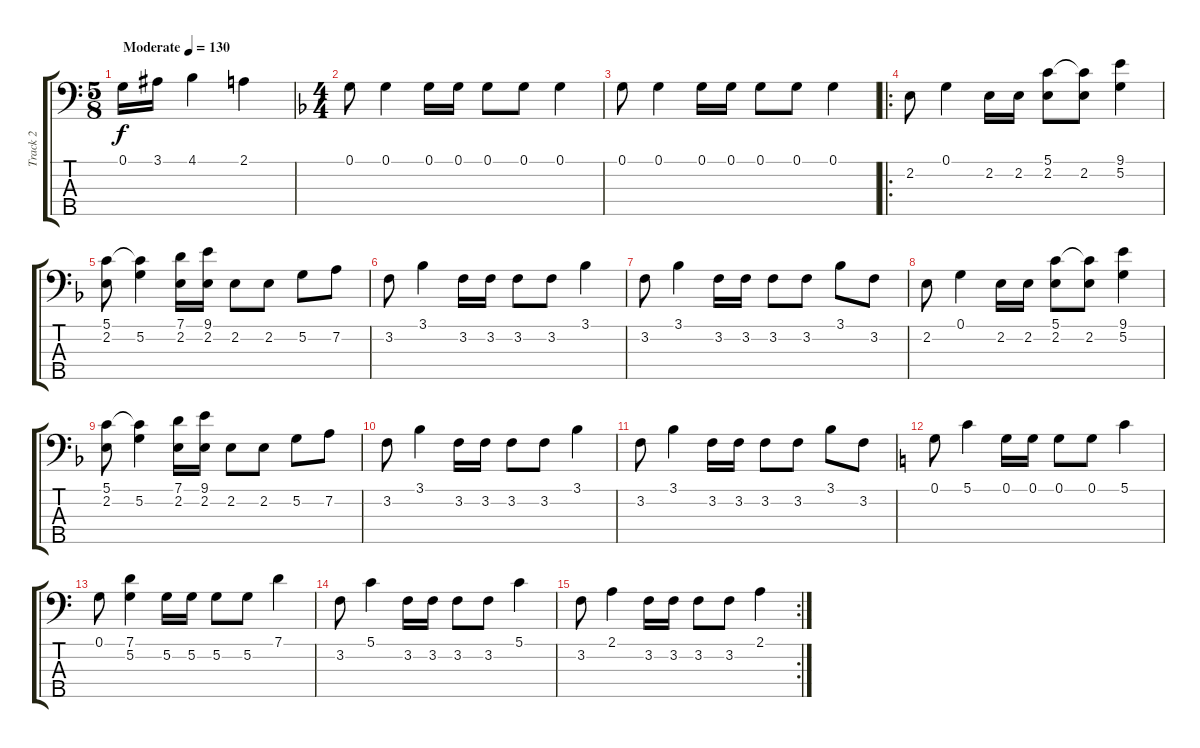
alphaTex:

\track ("Track 2" "Track 2") {instrument synthbass2}
\staff {score tabs}
\tuning (G2 D2 A1 E1 B0) {hide}
\ts (5 8)
\tempo (130 "Moderate")
\clef f4
\ks c
0.1.16{dy f instrument synthbass2} 3.1.16 4.1.4 2.1.4 |
\ts (4 4)
\ks f
0.1.8 0.1.4 0.1.16 0.1.16 0.1.8 0.1.8 0.1.4 |
0.1.8 0.1.4 0.1.16 0.1.16 0.1.8 0.1.8 0.1.4 |
\ro
2.2.8 0.1.4 2.2.16 2.2.16 (5.1 2.2).8 (5.1{t} 2.2).8 (9.1 5.2).4 |
(5.1 2.2).8 (5.1{t} 5.2).4 (7.1 2.2).16 (9.1 2.2).16 2.2.8 2.2.8 5.2.8 7.2.8 |
3.2.8 3.1.4 3.2.16 3.2.16 3.2.8 3.2.8 3.1.4 |
3.2.8 3.1.4 3.2.16 3.2.16 3.2.8 3.2.8 3.1.8 3.2.8 |
2.2.8 0.1.4 2.2.16 2.2.16 (5.1 2.2).8 (5.1{t} 2.2).8 (9.1 5.2).4 |
(5.1 2.2).8 (5.1{t} 5.2).4 (7.1 2.2).16 (9.1 2.2).16 2.2.8 2.2.8 5.2.8 7.2.8 |
3.2.8 3.1.4 3.2.16 3.2.16 3.2.8 3.2.8 3.1.4 |
3.2.8 3.1.4 3.2.16 3.2.16 3.2.8 3.2.8 3.1.8 3.2.8 |
\ks c
0.1.8 5.1.4 0.1.16 0.1.16 0.1.8 0.1.8 5.1.4 |
0.1.8 (7.1 5.2).4 5.2.16 5.2.16 5.2.8 5.2.8 7.1.4 |
3.2.8 5.1.4 3.2.16 3.2.16 3.2.8 3.2.8 5.1.4 |
\rc 2
3.2.8 2.1.4 3.2.16 3.2.16 3.2.8 3.2.8 2.1.4
